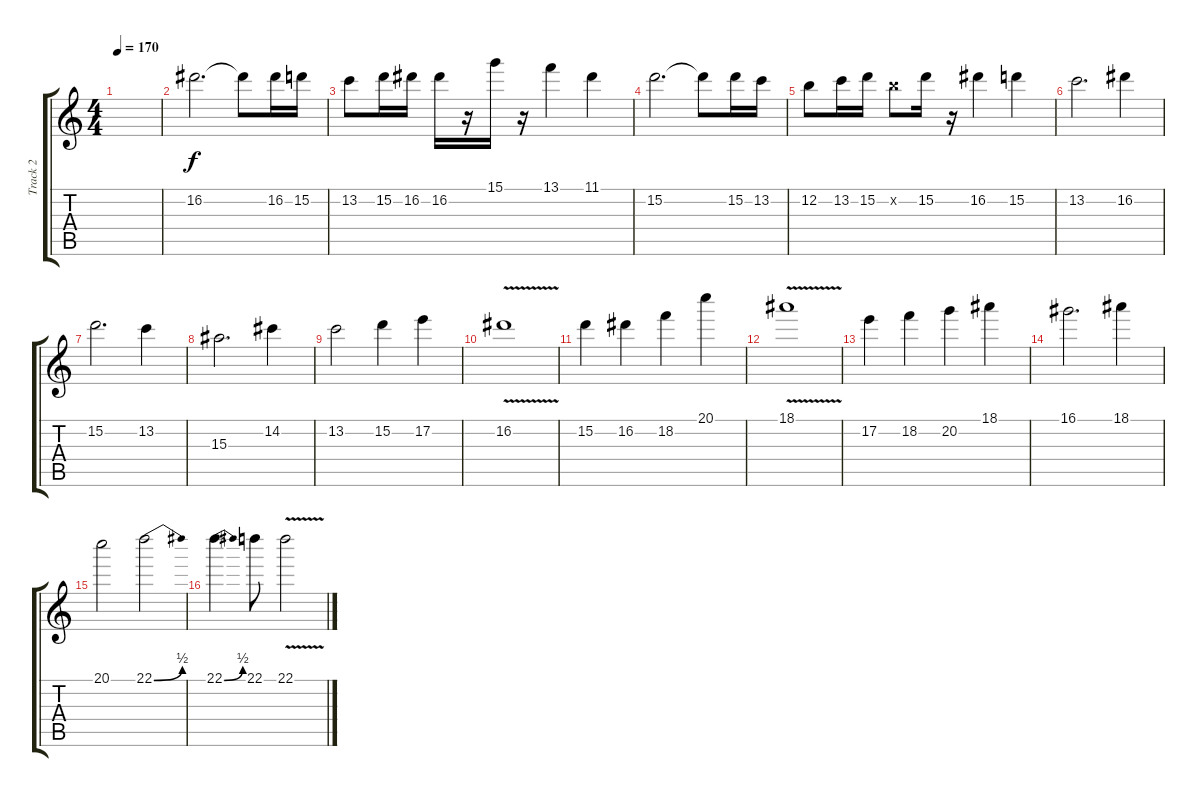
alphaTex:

\track ("Track 2" "Track 2") {instrument distortionguitar}
\staff {score tabs}
\tuning (E4 B3 G3 D3 A2 E2) {hide}
\ts (4 4)
\tempo 170
\clef g2
\ks c
|
16.2.2{d} 16.2{t}.8 16.2.16 15.2.16 |
13.2.8 15.2.16 16.2.16 16.2.16 r.16 15.1.16 r.16 13.1.4 11.1.4 |
15.2.2{d} 15.2{t}.8 15.2.16 13.2.16 |
12.2.8 13.2.16 15.2.16 12.2{x}.8 15.2.16 r.16 16.2.4 15.2.4 |
13.2.2{d} 16.2.4 |
15.2.2{d} 13.2.4 |
15.3.2{d} 14.2.4 |
13.2.2 15.2.4 17.2.4 |
16.2{v}.1 |
15.2.4 16.2.4 18.2.4 20.1.4 |
18.1{v}.1 |
17.2.4 18.2.4 20.2.4 18.1.4 |
16.1.2{d} 18.1.4 |
20.1.2 22.1{be (bend 0 0 60 2)}.2 |
22.1{be (bend 0 0 60 2)}.4{d} 22.1.8 22.1{v}.2
